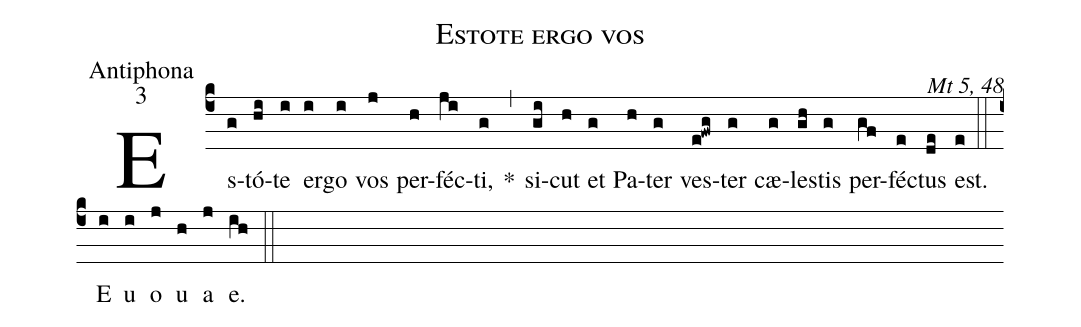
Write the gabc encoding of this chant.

name:Estote ergo vos;
office-part:Antiphona;
mode:3;
commentary:Mt 5, 48;
%%
(c4) Es(g)tó(hi)te(i) er(i)go(i) vos(j) per(h)féc(ji)ti,(g) *(,) si(gi)cut(h) et(g) Pa(h)ter(g) ves(e!fwg)ter(g) cæ(g)les(gh)tis(g) per(gf)féc(e)tus(de) est.(e) (::) E(i) u(i) o(j) u(h) a(j) e.(ih) (::)
